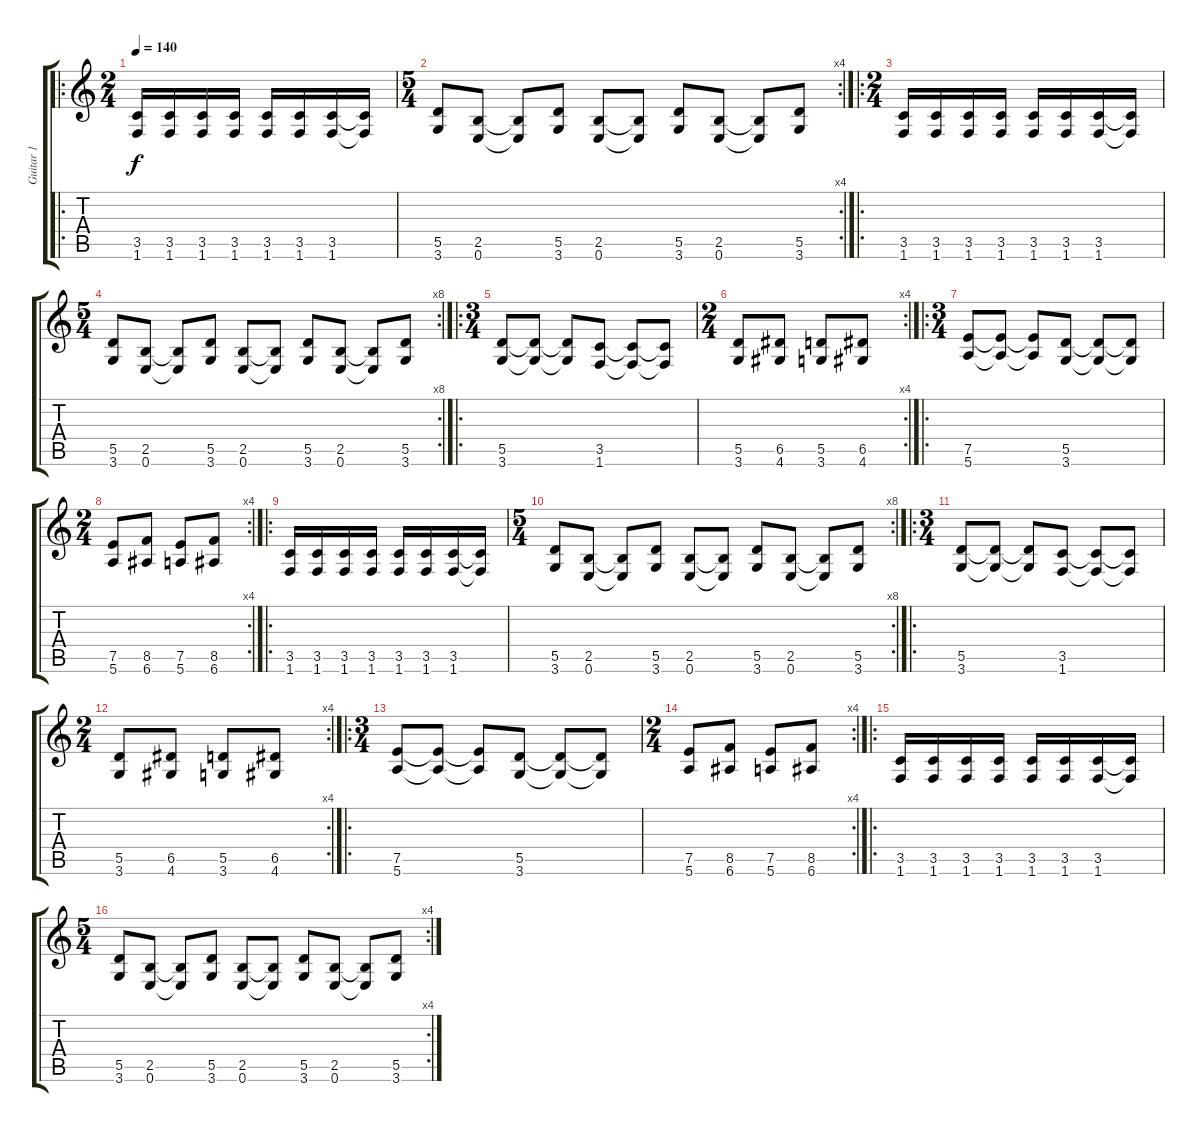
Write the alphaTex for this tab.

\track ("Guitar 1" "Guitar 1") {instrument distortionguitar}
\staff {score tabs}
\tuning (E4 B3 G3 D3 A2 E2) {hide}
\ro
\ts (2 4)
\tempo 140
\clef g2
\ks c
(3.5 1.6).16{dy f instrument distortionguitar} (3.5 1.6).16 (3.5 1.6).16 (3.5 1.6).16 (3.5 1.6).16 (3.5 1.6).16 (3.5 1.6).16 (3.5{t} 1.6{t}).16 |
\rc 4
\ts (5 4)
(5.5 3.6).8 (2.5 0.6).8 (2.5{t} 0.6{t}).8 (5.5 3.6).8 (2.5 0.6).8 (2.5{t} 0.6{t}).8 (5.5 3.6).8 (2.5 0.6).8 (2.5{t} 0.6{t}).8 (5.5 3.6).8 |
\ro
\ts (2 4)
(3.5 1.6).16 (3.5 1.6).16 (3.5 1.6).16 (3.5 1.6).16 (3.5 1.6).16 (3.5 1.6).16 (3.5 1.6).16 (3.5{t} 1.6{t}).16 |
\rc 8
\ts (5 4)
(5.5 3.6).8 (2.5 0.6).8 (2.5{t} 0.6{t}).8 (5.5 3.6).8 (2.5 0.6).8 (2.5{t} 0.6{t}).8 (5.5 3.6).8 (2.5 0.6).8 (2.5{t} 0.6{t}).8 (5.5 3.6).8 |
\ro
\ts (3 4)
(5.5 3.6).8 (5.5{t} 3.6{t}).8 (5.5{t} 3.6{t}).8 (3.5 1.6).8 (3.5{t} 1.6{t}).8 (3.5{t} 1.6{t}).8 |
\rc 4
\ts (2 4)
(5.5 3.6).8 (6.5 4.6).8 (5.5 3.6).8 (6.5 4.6).8 |
\ro
\ts (3 4)
(7.5 5.6).8 (7.5{t} 5.6{t}).8 (7.5{t} 5.6{t}).8 (5.5 3.6).8 (5.5{t} 3.6{t}).8 (5.5{t} 3.6{t}).8 |
\rc 4
\ts (2 4)
(7.5 5.6).8 (8.5 6.6).8 (7.5 5.6).8 (8.5 6.6).8 |
\ro
(3.5 1.6).16 (3.5 1.6).16 (3.5 1.6).16 (3.5 1.6).16 (3.5 1.6).16 (3.5 1.6).16 (3.5 1.6).16 (3.5{t} 1.6{t}).16 |
\rc 8
\ts (5 4)
(5.5 3.6).8 (2.5 0.6).8 (2.5{t} 0.6{t}).8 (5.5 3.6).8 (2.5 0.6).8 (2.5{t} 0.6{t}).8 (5.5 3.6).8 (2.5 0.6).8 (2.5{t} 0.6{t}).8 (5.5 3.6).8 |
\ro
\ts (3 4)
(5.5 3.6).8 (5.5{t} 3.6{t}).8 (5.5{t} 3.6{t}).8 (3.5 1.6).8 (3.5{t} 1.6{t}).8 (3.5{t} 1.6{t}).8 |
\rc 4
\ts (2 4)
(5.5 3.6).8 (6.5 4.6).8 (5.5 3.6).8 (6.5 4.6).8 |
\ro
\ts (3 4)
(7.5 5.6).8 (7.5{t} 5.6{t}).8 (7.5{t} 5.6{t}).8 (5.5 3.6).8 (5.5{t} 3.6{t}).8 (5.5{t} 3.6{t}).8 |
\rc 4
\ts (2 4)
(7.5 5.6).8 (8.5 6.6).8 (7.5 5.6).8 (8.5 6.6).8 |
\ro
(3.5 1.6).16 (3.5 1.6).16 (3.5 1.6).16 (3.5 1.6).16 (3.5 1.6).16 (3.5 1.6).16 (3.5 1.6).16 (3.5{t} 1.6{t}).16 |
\rc 4
\ts (5 4)
(5.5 3.6).8 (2.5 0.6).8 (2.5{t} 0.6{t}).8 (5.5 3.6).8 (2.5 0.6).8 (2.5{t} 0.6{t}).8 (5.5 3.6).8 (2.5 0.6).8 (2.5{t} 0.6{t}).8 (5.5 3.6).8
